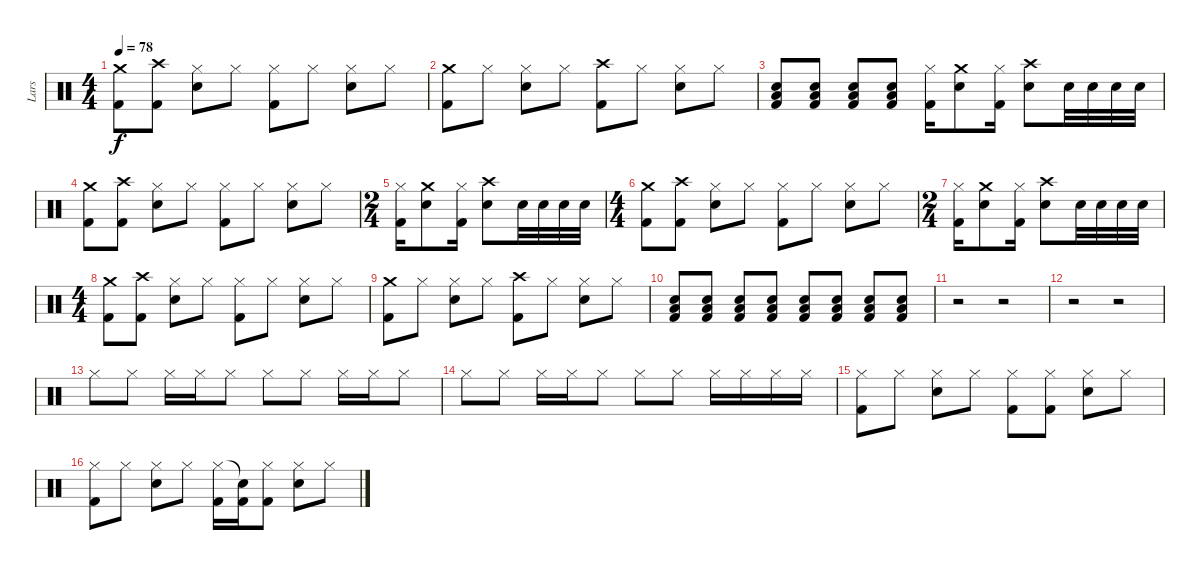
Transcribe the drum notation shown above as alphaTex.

\track ("Lars" "Lars") {instrument percussion}
\staff {score}
\articulation defaults
\ts (4 4)
\tempo 78
\clef neutral
\ks c
("Crash medium (hit)" "Kick (hit) 2").8{dy f} ("Crash high (hit)" "Kick (hit) 2").8 ("Hi-Hat (closed)" "Snare (hit) 2").8 "Hi-Hat (closed)".8 ("Hi-Hat (closed)" "Kick (hit) 2").8 "Hi-Hat (closed)".8 ("Hi-Hat (closed)" "Snare (hit) 2").8 "Hi-Hat (closed)".8 |
("Crash medium (hit)" "Kick (hit) 2").8 "Hi-Hat (closed)".8 ("Hi-Hat (closed)" "Snare (hit) 2").8 "Hi-Hat (closed)".8 ("Crash high (hit)" "Kick (hit) 2").8 "Hi-Hat (closed)".8 ("Hi-Hat (closed)" "Snare (hit) 2").8 "Hi-Hat (closed)".8 |
("Low Floor Tom (hit)" "Snare (hit) 2" "Kick (hit) 2").8 ("Low Floor Tom (hit)" "Snare (hit) 2" "Kick (hit) 2").8 ("Low Floor Tom (hit)" "Snare (hit) 2" "Kick (hit) 2").8 ("Low Floor Tom (hit)" "Snare (hit) 2" "Kick (hit) 2").8 ("Hi-Hat (closed)" "Kick (hit) 2").16 ("Crash medium (hit)" "Snare (hit) 2").8 ("Hi-Hat (closed)" "Kick (hit) 2").16 ("Crash high (hit)" "Snare (hit) 2").8 "Snare (hit) 2".32 "Snare (hit) 2".32 "Snare (hit) 2".32 "Snare (hit) 2".32 |
("Crash medium (hit)" "Kick (hit) 2").8 ("Crash high (hit)" "Kick (hit) 2").8 ("Hi-Hat (closed)" "Snare (hit) 2").8 "Hi-Hat (closed)".8 ("Hi-Hat (closed)" "Kick (hit) 2").8 "Hi-Hat (closed)".8 ("Hi-Hat (closed)" "Snare (hit) 2").8 "Hi-Hat (closed)".8 |
\ts (2 4)
("Hi-Hat (closed)" "Kick (hit) 2").16 ("Crash medium (hit)" "Snare (hit) 2").8 ("Hi-Hat (closed)" "Kick (hit) 2").16 ("Crash high (hit)" "Snare (hit) 2").8 "Snare (hit) 2".32 "Snare (hit) 2".32 "Snare (hit) 2".32 "Snare (hit) 2".32 |
\ts (4 4)
("Crash medium (hit)" "Kick (hit) 2").8 ("Crash high (hit)" "Kick (hit) 2").8 ("Hi-Hat (closed)" "Snare (hit) 2").8 "Hi-Hat (closed)".8 ("Hi-Hat (closed)" "Kick (hit) 2").8 "Hi-Hat (closed)".8 ("Hi-Hat (closed)" "Snare (hit) 2").8 "Hi-Hat (closed)".8 |
\ts (2 4)
("Hi-Hat (closed)" "Kick (hit) 2").16 ("Crash medium (hit)" "Snare (hit) 2").8 ("Hi-Hat (closed)" "Kick (hit) 2").16 ("Crash high (hit)" "Snare (hit) 2").8 "Snare (hit) 2".32 "Snare (hit) 2".32 "Snare (hit) 2".32 "Snare (hit) 2".32 |
\ts (4 4)
("Crash medium (hit)" "Kick (hit) 2").8 ("Crash high (hit)" "Kick (hit) 2").8 ("Hi-Hat (closed)" "Snare (hit) 2").8 "Hi-Hat (closed)".8 ("Hi-Hat (closed)" "Kick (hit) 2").8 "Hi-Hat (closed)".8 ("Hi-Hat (closed)" "Snare (hit) 2").8 "Hi-Hat (closed)".8 |
("Crash medium (hit)" "Kick (hit) 2").8 "Hi-Hat (closed)".8 ("Hi-Hat (closed)" "Snare (hit) 2").8 "Hi-Hat (closed)".8 ("Crash high (hit)" "Kick (hit) 2").8 "Hi-Hat (closed)".8 ("Hi-Hat (closed)" "Snare (hit) 2").8 "Hi-Hat (closed)".8 |
("Low Floor Tom (hit)" "Snare (hit) 2" "Kick (hit) 2").8 ("Low Floor Tom (hit)" "Snare (hit) 2" "Kick (hit) 2").8 ("Low Floor Tom (hit)" "Snare (hit) 2" "Kick (hit) 2").8 ("Low Floor Tom (hit)" "Snare (hit) 2" "Kick (hit) 2").8 ("Low Floor Tom (hit)" "Snare (hit) 2" "Kick (hit) 2").8 ("Low Floor Tom (hit)" "Snare (hit) 2" "Kick (hit) 2").8 ("Low Floor Tom (hit)" "Snare (hit) 2" "Kick (hit) 2").8 ("Low Floor Tom (hit)" "Snare (hit) 2" "Kick (hit) 2").8 |
r.2 r.2 |
r.2 r.2 |
"Hi-Hat (closed)".8 "Hi-Hat (closed)".8 "Hi-Hat (closed)".16 "Hi-Hat (closed)".16 "Hi-Hat (closed)".8 "Hi-Hat (closed)".8 "Hi-Hat (closed)".8 "Hi-Hat (closed)".16 "Hi-Hat (closed)".16 "Hi-Hat (closed)".8 |
"Hi-Hat (closed)".8 "Hi-Hat (closed)".8 "Hi-Hat (closed)".16 "Hi-Hat (closed)".16 "Hi-Hat (closed)".8 "Hi-Hat (closed)".8 "Hi-Hat (closed)".8 "Hi-Hat (closed)".16 "Hi-Hat (closed)".16 "Hi-Hat (closed)".16 "Hi-Hat (closed)".16 |
("Hi-Hat (closed)" "Kick (hit) 2").8 "Hi-Hat (closed)".8 ("Hi-Hat (closed)" "Snare (hit) 2").8 "Hi-Hat (closed)".8 ("Hi-Hat (closed)" "Kick (hit) 2").8 ("Hi-Hat (closed)" "Kick (hit) 2").8 ("Hi-Hat (closed)" "Snare (hit) 2").8 "Hi-Hat (closed)".8 |
("Hi-Hat (closed)" "Kick (hit) 2").8 "Hi-Hat (closed)".8 ("Hi-Hat (closed)" "Snare (hit) 2").8 "Hi-Hat (closed)".8 ("Hi-Hat (closed)" "Kick (hit) 2").16 ("Snare (hit)"{t} "Kick (hit) 2").16 ("Hi-Hat (closed)" "Kick (hit) 2").8 ("Hi-Hat (closed)" "Snare (hit) 2").8 "Hi-Hat (closed)".8
